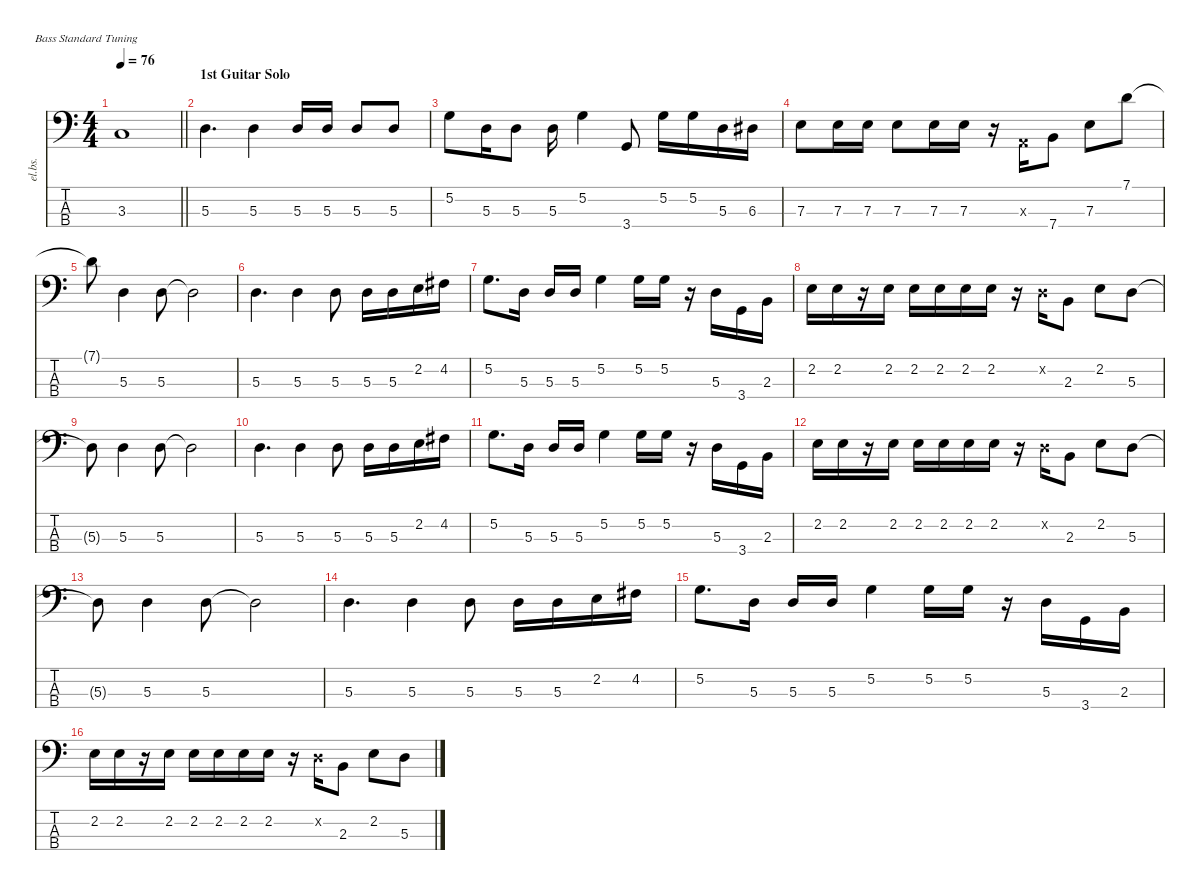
\defaultSystemsLayout 4
\hideDynamics
\bracketExtendMode nobrackets
\otherSystemsTrackNameOrientation horizontal
\track ("Bass" "el.bs.") {instrument electricbassfinger}
\staff {score tabs}
\tuning (G2 D2 A1 E1)
\ts (4 4)
\tempo 76
\clef f4
\barLineRight lightlight
\ks c
3.3.1{dy f beam Up} |
\section ("" "1st Guitar Solo")
5.3.4{d beam Down} 5.3.4{beam Down} 5.3.16{beam Up} 5.3.16{beam Up} 5.3.8{beam Up} 5.3.8{beam Up} |
5.2.8{beam Down} 5.3.16{beam Down} 5.3.8{beam Down} 5.3.16{beam Down} 5.2.4{beam Down} 3.4.8{beam Up} 5.2.16{beam Down} 5.2.16{beam Down} 5.3.16{beam Down} 6.3{acc #}.16{beam Down} |
7.3.8{beam Down} 7.3.16{beam Down} 7.3.16{beam Down} 7.3.8{beam Down} 7.3.16{beam Down} 7.3.16{beam Down} r.16{beam Down} 0.3{x}.16{beam Up} 7.4.8{beam Up} 7.3.8{beam Down} 7.1.8{beam Down} |
7.1{t}.8{beam Down} 5.3.4{beam Down} 5.3.8{beam Down} 5.3{t}.2{beam Down} |
5.3.4{d beam Down} 5.3.4{beam Down} 5.3.8{beam Down} 5.3.16{beam Down} 5.3.16{beam Down} 2.2.16{beam Down} 4.2{acc #}.16{beam Down} |
5.2.8{d beam Down} 5.3.16{beam Down} 5.3.16{beam Up} 5.3.16{beam Up} 5.2.4{beam Down} 5.2.16{beam Down} 5.2.16{beam Down} r.16{beam Down} 5.3.16{beam Up} 3.4.16{beam Up} 2.3.16{beam Up} |
2.2.16{beam Down} 2.2.16{beam Down} r.16{beam Down} 2.2.16{beam Down} 2.2.16{beam Down} 2.2.16{beam Down} 2.2.16{beam Down} 2.2.16{beam Down} r.16{beam Down} 0.2{x}.16{beam Up} 2.3.8{beam Up} 2.2.8{beam Down} 5.3.8{beam Down} |
5.3{t}.8{beam Down} 5.3.4{beam Down} 5.3.8{beam Down} 5.3{t}.2{beam Down} |
5.3.4{d beam Down} 5.3.4{beam Down} 5.3.8{beam Down} 5.3.16{beam Down} 5.3.16{beam Down} 2.2.16{beam Down} 4.2{acc #}.16{beam Down} |
5.2.8{d beam Down} 5.3.16{beam Down} 5.3.16{beam Up} 5.3.16{beam Up} 5.2.4{beam Down} 5.2.16{beam Down} 5.2.16{beam Down} r.16{beam Down} 5.3.16{beam Up} 3.4.16{beam Up} 2.3.16{beam Up} |
2.2.16{beam Down} 2.2.16{beam Down} r.16{beam Down} 2.2.16{beam Down} 2.2.16{beam Down} 2.2.16{beam Down} 2.2.16{beam Down} 2.2.16{beam Down} r.16{beam Down} 0.2{x}.16{beam Up} 2.3.8{beam Up} 2.2.8{beam Down} 5.3.8{beam Down} |
5.3{t}.8{beam Down} 5.3.4{beam Down} 5.3.8{beam Down} 5.3{t}.2{beam Down} |
5.3.4{d beam Down} 5.3.4{beam Down} 5.3.8{beam Down} 5.3.16{beam Down} 5.3.16{beam Down} 2.2.16{beam Down} 4.2{acc #}.16{beam Down} |
5.2.8{d beam Down} 5.3.16{beam Down} 5.3.16{beam Up} 5.3.16{beam Up} 5.2.4{beam Down} 5.2.16{beam Down} 5.2.16{beam Down} r.16{beam Down} 5.3.16{beam Up} 3.4.16{beam Up} 2.3.16{beam Up} |
2.2.16{beam Down} 2.2.16{beam Down} r.16{beam Down} 2.2.16{beam Down} 2.2.16{beam Down} 2.2.16{beam Down} 2.2.16{beam Down} 2.2.16{beam Down} r.16{beam Down} 0.2{x}.16{beam Up} 2.3.8{beam Up} 2.2.8{beam Down} 5.3.8{beam Down}
